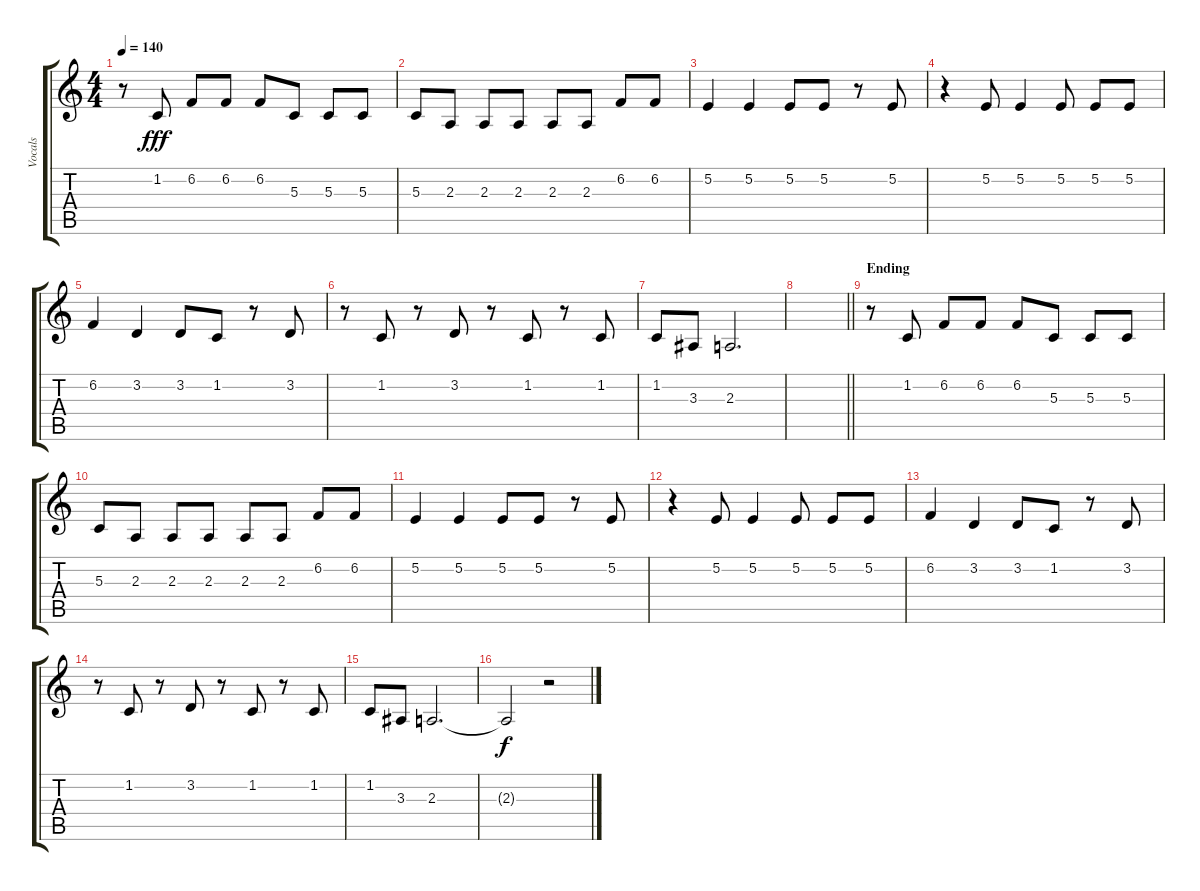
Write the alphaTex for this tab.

\track ("Vocals" "Vocals") {instrument altosax}
\staff {score tabs}
\tuning (E4 B3 G3 D3 A2 E2) {hide}
\ts (4 4)
\tempo 140
\clef g2
\ks c
r.8{dy fff} 1.2.8 6.2.8 6.2.8 6.2.8 5.3.8 5.3.8 5.3.8 |
5.3.8 2.3.8 2.3.8 2.3.8 2.3.8 2.3.8 6.2.8 6.2.8 |
5.2.4 5.2.4 5.2.8 5.2.8 r.8 5.2.8 |
r.4 5.2.8 5.2.4 5.2.8 5.2.8 5.2.8 |
6.2.4 3.2.4 3.2.8 1.2.8 r.8 3.2.8 |
r.8 1.2.8 r.8 3.2.8 r.8 1.2.8 r.8 1.2.8 |
1.2.8 3.3.8 2.3.2{d} |
\barLineRight lightlight
|
\section ("" "Ending")
r.8 1.2.8 6.2.8 6.2.8 6.2.8 5.3.8 5.3.8 5.3.8 |
5.3.8 2.3.8 2.3.8 2.3.8 2.3.8 2.3.8 6.2.8 6.2.8 |
5.2.4 5.2.4 5.2.8 5.2.8 r.8 5.2.8 |
r.4 5.2.8 5.2.4 5.2.8 5.2.8 5.2.8 |
6.2.4 3.2.4 3.2.8 1.2.8 r.8 3.2.8 |
r.8 1.2.8 r.8 3.2.8 r.8 1.2.8 r.8 1.2.8 |
1.2.8 3.3.8 2.3.2{d} |
2.3{t}.2{dy f} r.2
